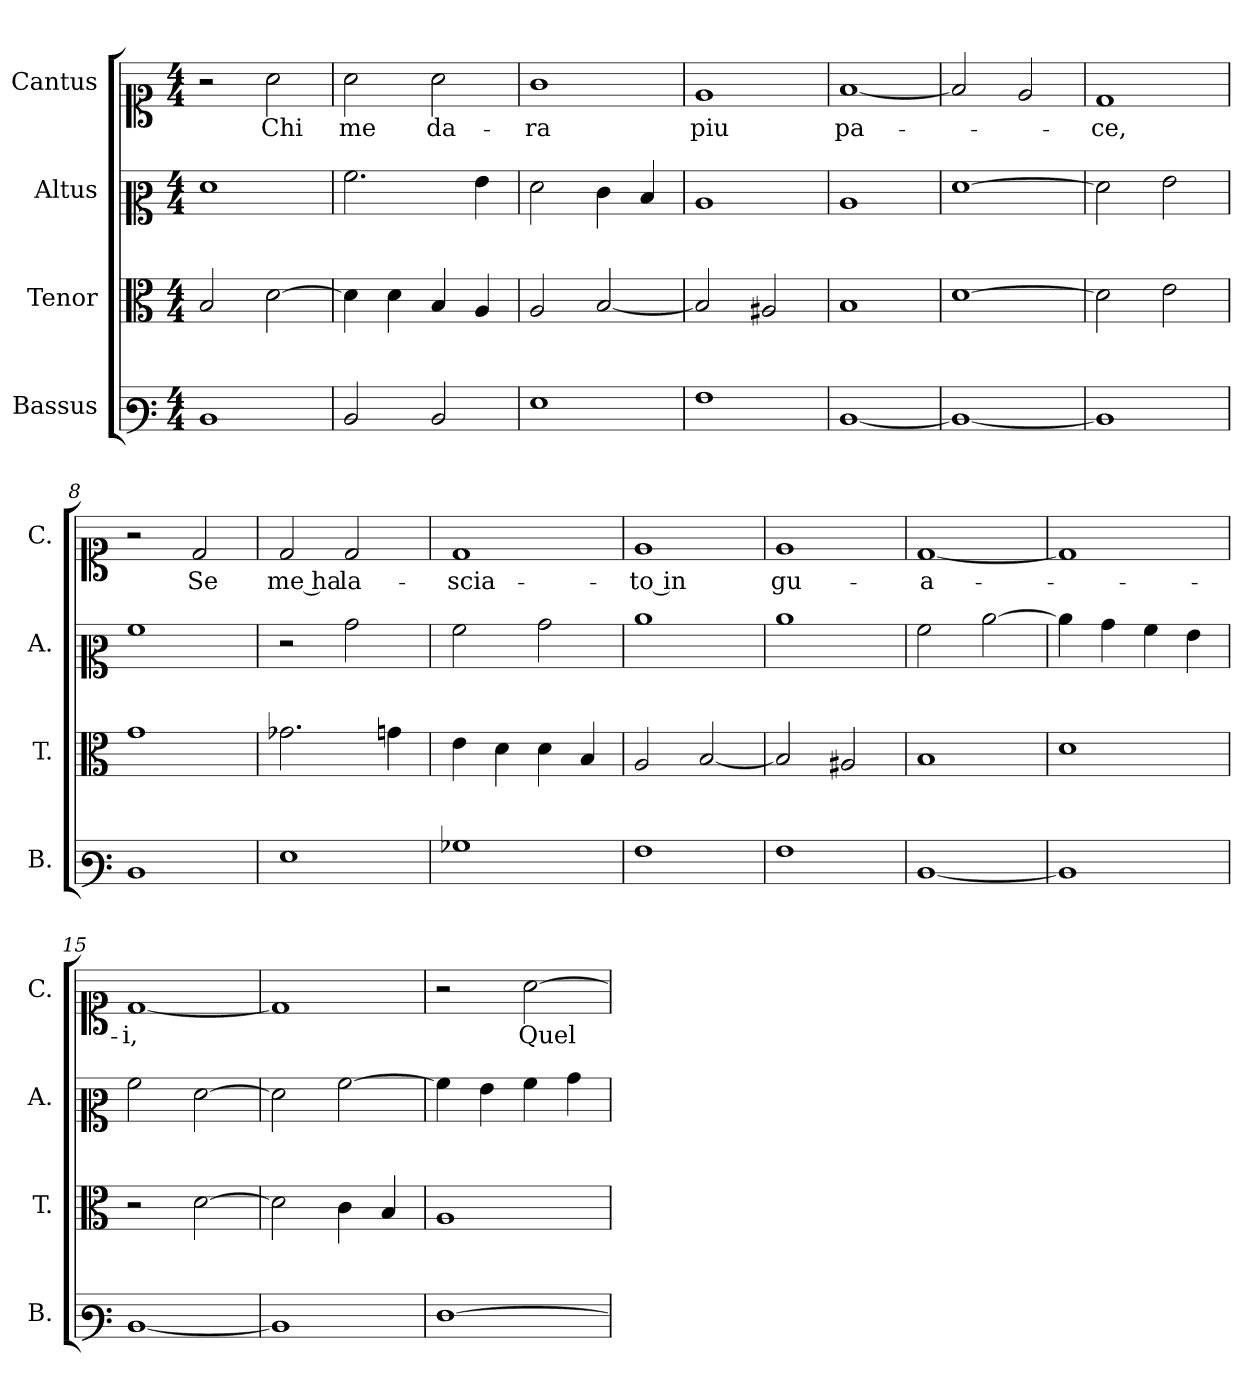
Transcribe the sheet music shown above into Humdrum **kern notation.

**kern	**kern	**kern	**kern	**text
*part4	*part3	*part2	*part1	*part1
*staff4	*staff3	*staff2	*staff1	*staff1
*I"Bassus	*I"Tenor	*I"Altus	*I"Cantus	*
*I'B.	*I'T.	*I'A.	*I'C.	*
*clefF3	*clefC3	*clefC2	*clefC1	*
*k[]	*k[]	*k[]	*k[]	*
*M4/4	*M4/4	*M4/4	*M4/4	*
=1	=1	=1	=1	=1
1D	2B/	1f	2r	.
!	!	!	!	!LO:LY:b
.	[2d\	.	2a\	Chi
=2	=2	=2	=2	=2
!	!	!	!	!LO:LY:b
2D/	4d\]	2.a\	2a\	me
.	4d\	.	.	.
!	!	!	!	!LO:LY:b
2D/	4B/	.	2a\	da-
.	4A/	4g\	.	.
=3	=3	=3	=3	=3
!	!	!	!	!LO:LY:b
1G	2A/	2f\	1g	-ra
.	[2B/	4e\	.	.
.	.	4d/	.	.
=4	=4	=4	=4	=4
!	!	!	!	!LO:LY:b
1A	2B/]	1c	1e	piu
.	2A#X/	.	.	.
=5	=5	=5	=5	=5
!	!	!	!	!LO:LY:b
[1D	1B	1c	[1f	pa-
=6	=6	=6	=6	=6
1D_	[1d	[1f	2f/]	.
.	.	.	2e/	.
=7	=7	=7	=7	=7
!	!	!	!	!LO:LY:b
1D]	2d\]	2f\]	1d	-ce,
.	2e\	2g\	.	.
=8	=8	=8	=8	=8
1D	1g	1a	2r	.
!	!	!	!	!LO:LY:b
.	.	.	2d/	Se
=9	=9	=9	=9	=9
!	!	!	!	!LO:LY:b
1G	2.g-X\	2r	2d/	me ha
!	!	!	!	!LO:LY:b
.	.	2b\	2d/	la-
.	4gn\	.	.	.
=10	=10	=10	=10	=10
!	!	!	!	!LO:LY:b
1B-X	4e\	2a\	1d	-scia-
.	4d\	.	.	.
.	4d\	2b\	.	.
.	4B/	.	.	.
=11	=11	=11	=11	=11
!	!	!	!	!LO:LY:b
1A	2A/	1cc	1e	-to in
.	[2B/	.	.	.
!!LO:LB:g=z
=12	=12	=12	=12	=12
!	!	!	!	!LO:LY:b
1A	2B/]	1cc	1e	gu-
.	2A#X/	.	.	.
=13	=13	=13	=13	=13
!	!	!	!	!LO:LY:b
[1D	1B	2a\	[1d	-a-
.	.	[2cc\	.	.
=14	=14	=14	=14	=14
1D]	1d	4cc\]	1d]	.
.	.	4b\	.	.
.	.	4a\	.	.
.	.	4g\	.	.
=15	=15	=15	=15	=15
!	!	!	!	!LO:LY:b
[1D	2r	2a\	[1d	-i,
.	[2d\	[2f\	.	.
=16	=16	=16	=16	=16
1D]	2d\]	2f\]	1d]	.
.	4c\	[2a\	.	.
.	4B/	.	.	.
=17	=17	=17	=17	=17
[1F	1A	4a\]	2r	.
.	.	4g\	.	.
!	!	!	!	!LO:LY:b
.	.	4a\	[2a\	Quel-
.	.	4b\	.	.
=	=	=	=	=
*-	*-	*-	*-	*-
